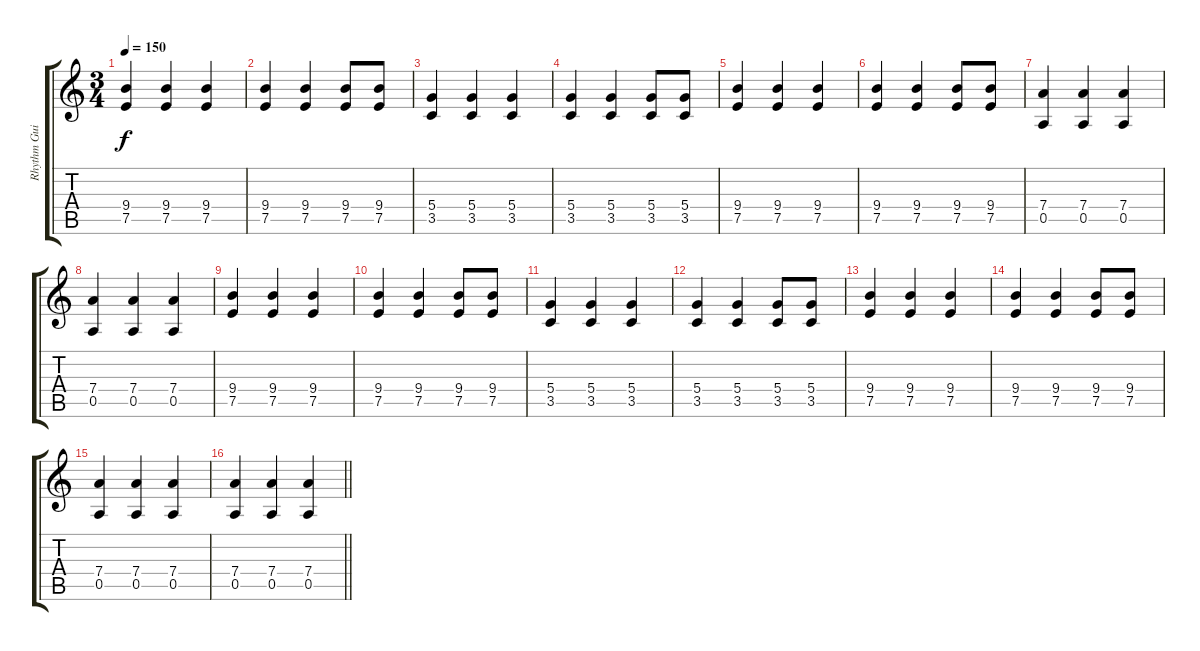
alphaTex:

\track ("Rhythm Guitar" "Rhythm Gui") {instrument distortionguitar}
\staff {score tabs}
\tuning (E4 B3 G3 D3 A2 E2) {hide}
\ts (3 4)
\tempo 150
\clef g2
\ks c
(9.4 7.5).4{dy f} (9.4 7.5).4 (9.4 7.5).4 |
(9.4 7.5).4 (9.4 7.5).4 (9.4 7.5).8 (9.4 7.5).8 |
(5.4 3.5).4 (5.4 3.5).4 (5.4 3.5).4 |
(5.4 3.5).4 (5.4 3.5).4 (5.4 3.5).8 (5.4 3.5).8 |
(9.4 7.5).4 (9.4 7.5).4 (9.4 7.5).4 |
(9.4 7.5).4 (9.4 7.5).4 (9.4 7.5).8 (9.4 7.5).8 |
(7.4 0.5).4 (7.4 0.5).4 (7.4 0.5).4 |
(7.4 0.5).4 (7.4 0.5).4 (7.4 0.5).4 |
(9.4 7.5).4 (9.4 7.5).4 (9.4 7.5).4 |
(9.4 7.5).4 (9.4 7.5).4 (9.4 7.5).8 (9.4 7.5).8 |
(5.4 3.5).4 (5.4 3.5).4 (5.4 3.5).4 |
(5.4 3.5).4 (5.4 3.5).4 (5.4 3.5).8 (5.4 3.5).8 |
(9.4 7.5).4 (9.4 7.5).4 (9.4 7.5).4 |
(9.4 7.5).4 (9.4 7.5).4 (9.4 7.5).8 (9.4 7.5).8 |
(7.4 0.5).4 (7.4 0.5).4 (7.4 0.5).4 |
\barLineRight lightlight
(7.4 0.5).4 (7.4 0.5).4 (7.4 0.5).4
